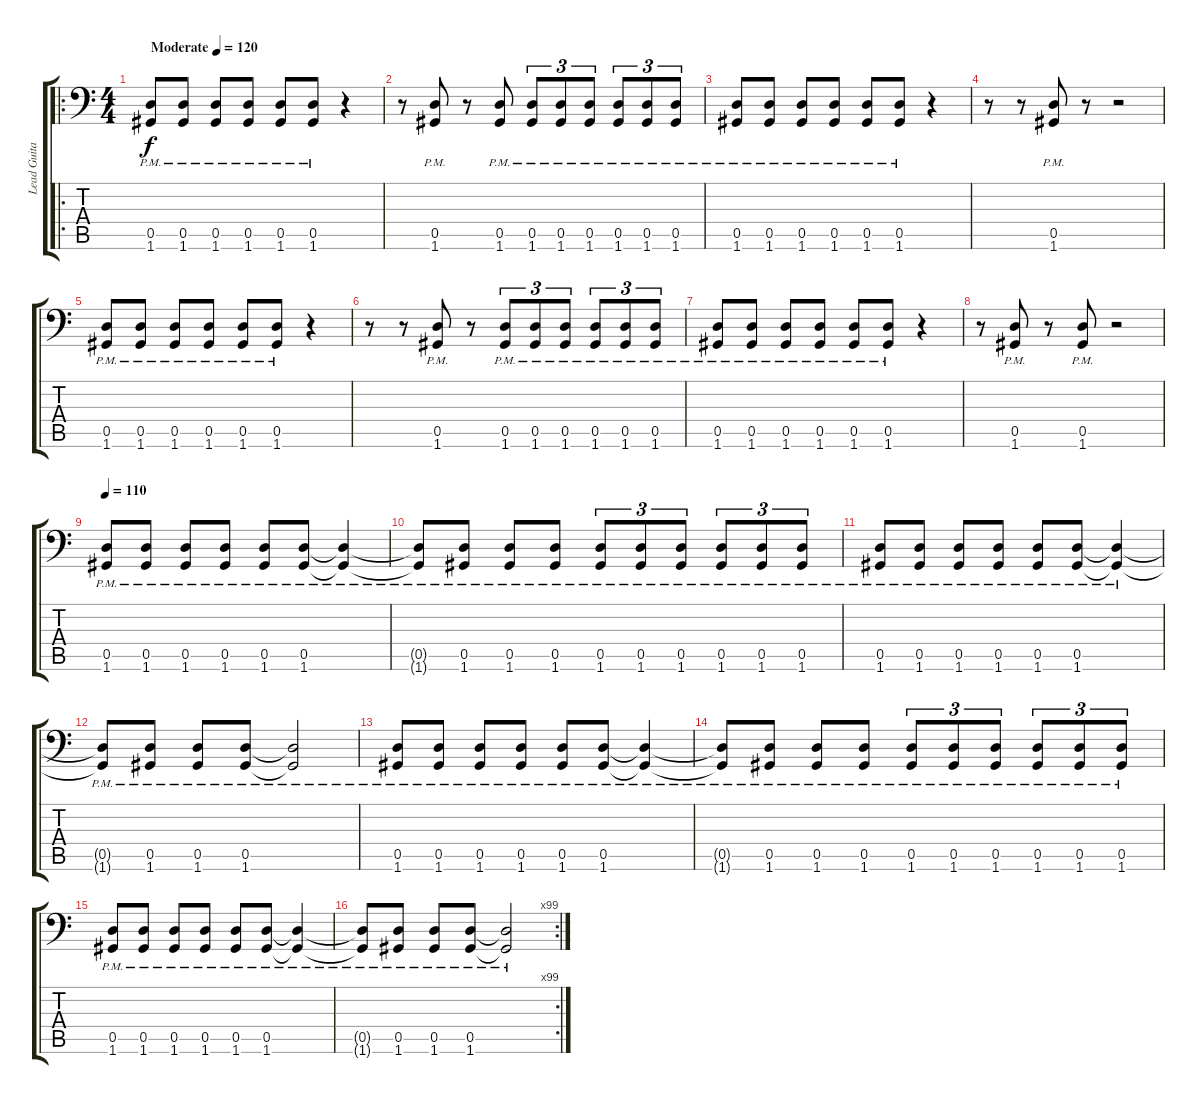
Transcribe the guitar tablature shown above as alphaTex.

\track ("Lead Guitar" "Lead Guita") {instrument distortionguitar}
\staff {score tabs}
\tuning (A3 E3 C3 G2 D2 G1) {hide}
\ro
\ts (4 4)
\tempo (120 "Moderate")
\clef f4
\ks c
(0.5{pm} 1.6{pm}).8{dy f instrument distortionguitar} (0.5{pm} 1.6{pm}).8 (0.5{pm} 1.6{pm}).8 (0.5{pm} 1.6{pm}).8 (0.5{pm} 1.6{pm}).8 (0.5{pm} 1.6{pm}).8 r.4 |
r.8 (0.5{pm} 1.6{pm}).8 r.8 (0.5{pm} 1.6{pm}).8 (0.5{pm} 1.6{pm}).8{tu (3 2)} (0.5{pm} 1.6{pm}).8{tu (3 2)} (0.5{pm} 1.6{pm}).8{tu (3 2)} (0.5{pm} 1.6{pm}).8{tu (3 2)} (0.5{pm} 1.6{pm}).8{tu (3 2)} (0.5{pm} 1.6{pm}).8{tu (3 2)} |
(0.5{pm} 1.6{pm}).8 (0.5{pm} 1.6{pm}).8 (0.5{pm} 1.6{pm}).8 (0.5{pm} 1.6{pm}).8 (0.5{pm} 1.6{pm}).8 (0.5{pm} 1.6{pm}).8 r.4 |
r.8 r.8 (0.5{pm} 1.6{pm}).8 r.8 r.2 |
(0.5{pm} 1.6{pm}).8 (0.5{pm} 1.6{pm}).8 (0.5{pm} 1.6{pm}).8 (0.5{pm} 1.6{pm}).8 (0.5{pm} 1.6{pm}).8 (0.5{pm} 1.6{pm}).8 r.4 |
r.8 r.8 (0.5{pm} 1.6{pm}).8 r.8 (0.5{pm} 1.6{pm}).8{tu (3 2)} (0.5{pm} 1.6{pm}).8{tu (3 2)} (0.5{pm} 1.6{pm}).8{tu (3 2)} (0.5{pm} 1.6{pm}).8{tu (3 2)} (0.5{pm} 1.6{pm}).8{tu (3 2)} (0.5{pm} 1.6{pm}).8{tu (3 2)} |
(0.5{pm} 1.6{pm}).8 (0.5{pm} 1.6{pm}).8 (0.5{pm} 1.6{pm}).8 (0.5{pm} 1.6{pm}).8 (0.5{pm} 1.6{pm}).8 (0.5{pm} 1.6{pm}).8 r.4 |
r.8 (0.5{pm} 1.6{pm}).8 r.8 (0.5{pm} 1.6{pm}).8 r.2 |
\tempo 110
(0.5{pm} 1.6{pm}).8 (0.5{pm} 1.6{pm}).8 (0.5{pm} 1.6{pm}).8 (0.5{pm} 1.6{pm}).8 (0.5{pm} 1.6{pm}).8 (0.5{pm} 1.6{pm}).8 (0.5{pm t} 1.6{pm t}).4 |
(0.5{pm t} 1.6{pm t}).8 (0.5{pm} 1.6{pm}).8 (0.5{pm} 1.6{pm}).8 (0.5{pm} 1.6{pm}).8 (0.5{pm} 1.6{pm}).8{tu (3 2)} (0.5{pm} 1.6{pm}).8{tu (3 2)} (0.5{pm} 1.6{pm}).8{tu (3 2)} (0.5{pm} 1.6{pm}).8{tu (3 2)} (0.5{pm} 1.6{pm}).8{tu (3 2)} (0.5{pm} 1.6{pm}).8{tu (3 2)} |
(0.5{pm} 1.6{pm}).8 (0.5{pm} 1.6{pm}).8 (0.5{pm} 1.6{pm}).8 (0.5{pm} 1.6{pm}).8 (0.5{pm} 1.6{pm}).8 (0.5{pm} 1.6{pm}).8 (0.5{pm t} 1.6{pm t}).4 |
(0.5{pm t} 1.6{pm t}).8 (0.5{pm} 1.6{pm}).8 (0.5{pm} 1.6{pm}).8 (0.5{pm} 1.6{pm}).8 (0.5{pm t} 1.6{pm t}).2 |
(0.5{pm} 1.6{pm}).8 (0.5{pm} 1.6{pm}).8 (0.5{pm} 1.6{pm}).8 (0.5{pm} 1.6{pm}).8 (0.5{pm} 1.6{pm}).8 (0.5{pm} 1.6{pm}).8 (0.5{pm t} 1.6{pm t}).4 |
(0.5{pm t} 1.6{pm t}).8 (0.5{pm} 1.6{pm}).8 (0.5{pm} 1.6{pm}).8 (0.5{pm} 1.6{pm}).8 (0.5{pm} 1.6{pm}).8{tu (3 2)} (0.5{pm} 1.6{pm}).8{tu (3 2)} (0.5{pm} 1.6{pm}).8{tu (3 2)} (0.5{pm} 1.6{pm}).8{tu (3 2)} (0.5{pm} 1.6{pm}).8{tu (3 2)} (0.5{pm} 1.6{pm}).8{tu (3 2)} |
(0.5{pm} 1.6{pm}).8 (0.5{pm} 1.6{pm}).8 (0.5{pm} 1.6{pm}).8 (0.5{pm} 1.6{pm}).8 (0.5{pm} 1.6{pm}).8 (0.5{pm} 1.6{pm}).8 (0.5{pm t} 1.6{pm t}).4 |
\rc 99
(0.5{pm t} 1.6{pm t}).8 (0.5{pm} 1.6{pm}).8 (0.5{pm} 1.6{pm}).8 (0.5{pm} 1.6{pm}).8 (0.5{pm t} 1.6{pm t}).2
